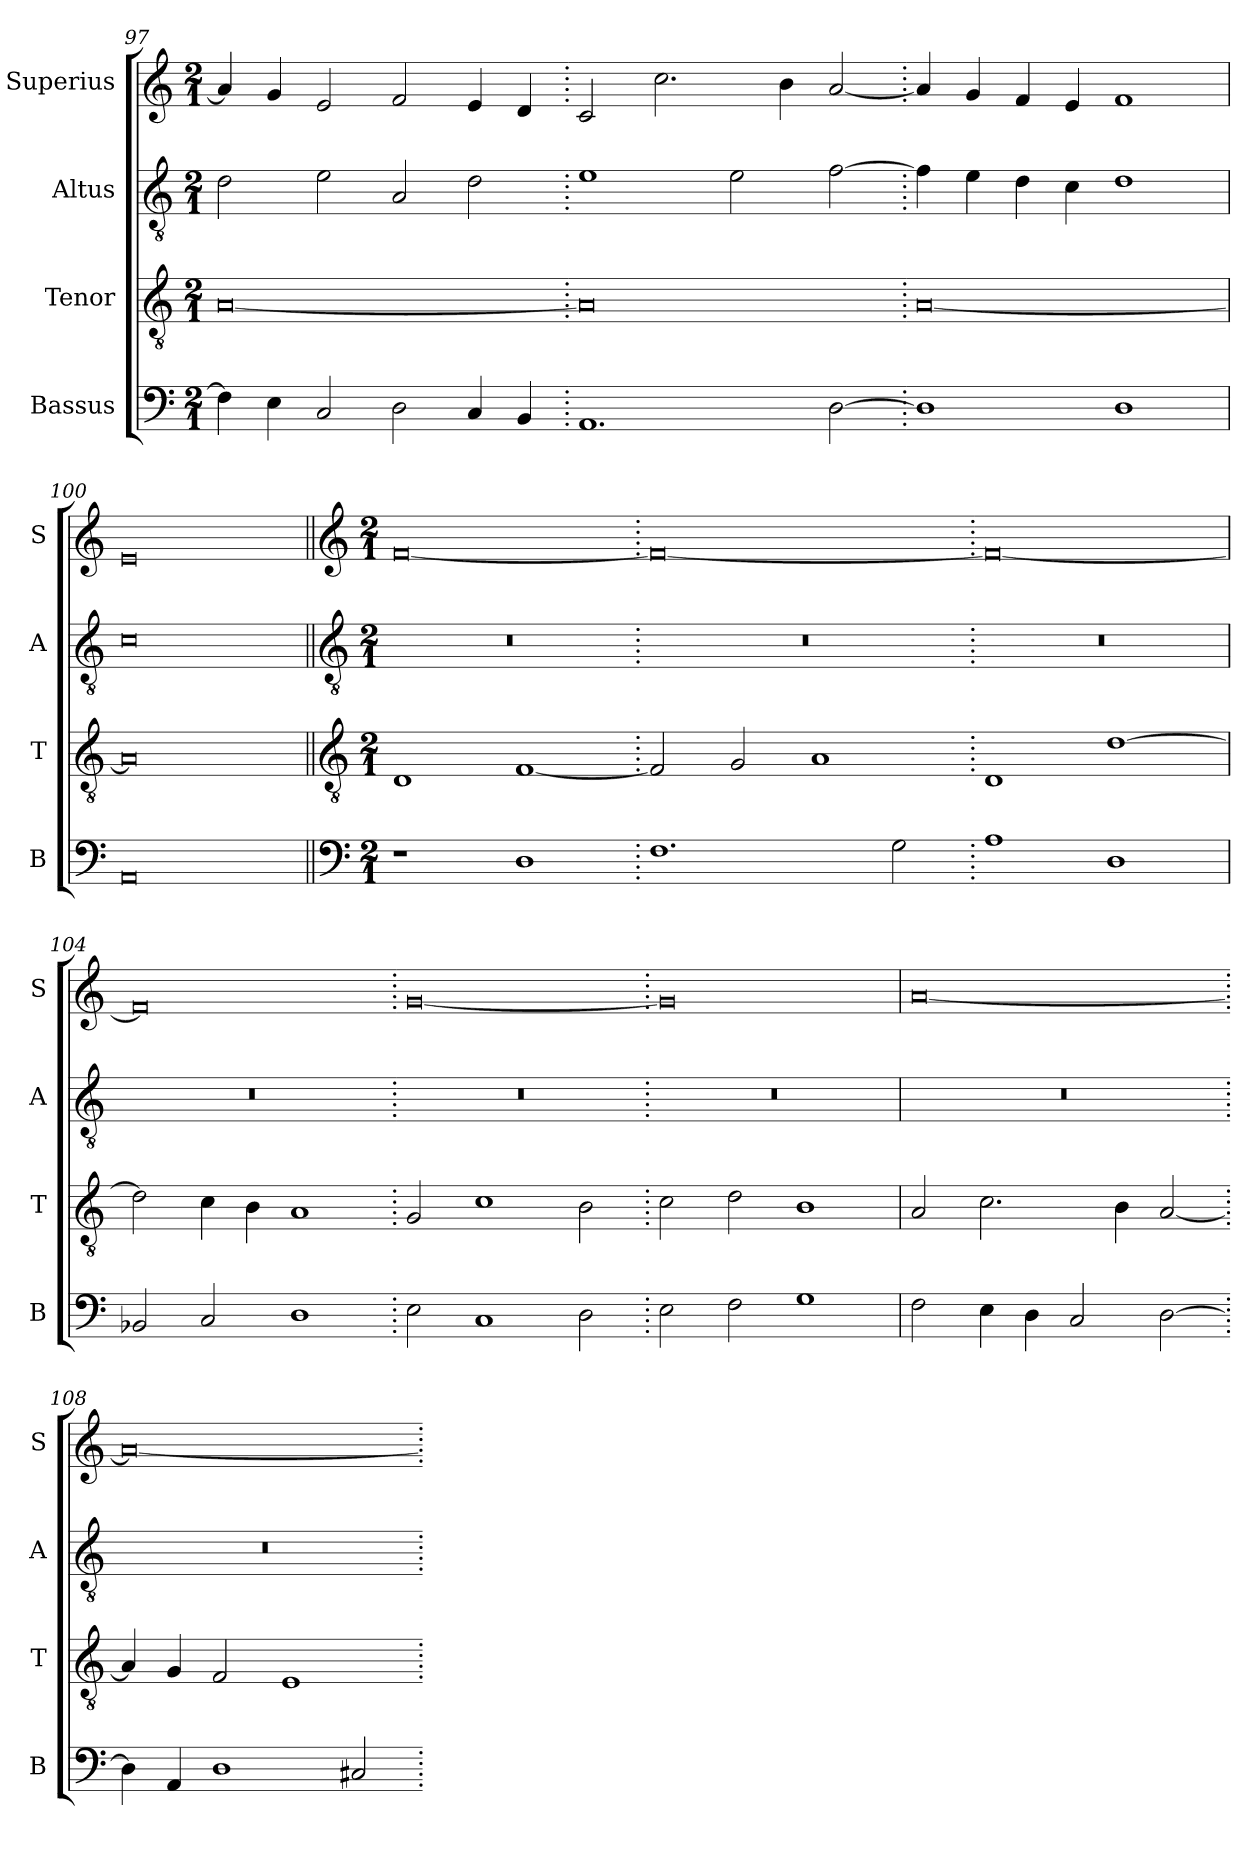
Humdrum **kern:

**kern	**kern	**kern	**kern
*part4	*part3	*part2	*part1
*staff4	*staff3	*staff2	*staff1
*I"Bassus	*I"Tenor	*I"Altus	*I"Superius
*I'B	*I'T	*I'A	*I'S
*clefF4	*clefGv2	*clefGv2	*clefG2
*k[]	*k[]	*k[]	*k[]
*M2/1	*M2/1	*M2/1	*M2/1
=97	=97	=97	=97
4F\]	[0A	2d\	4a/]
4E\	.	.	4g/
2C/	.	2e\	2e/
2D\	.	2A/	2f/
4C/	.	2d\	4e/
4BB/	.	.	4d/
=98.	=98.	=98.	=98.
1.AA	0A]	1e	2c/
.	.	.	2.cc\
.	.	2e\	.
.	.	.	4b\
[2D\	.	[2f\	[2a/
=99.	=99.	=99.	=99.
1D]	[0A	4f\]	4a/]
.	.	4e\	4g/
.	.	4d\	4f/
.	.	4c\	4e/
1D	.	1d	1f
=100	=100	=100	=100
0AA	0A]	0c	0e
!!LO:LB:g=z
=101||	=101||	=101||	=101||
*clefF4	*clefGv2	*clefGv2	*clefG2
*k[]	*k[]	*k[]	*k[]
*M2/1	*M2/1	*M2/1	*M2/1
1r	1D	0r	[0f
1D	[1F	.	.
=102.	=102.	=102.	=102.
1.F	2F/]	0r	0f_
.	2G/	.	.
.	1A	.	.
2G\	.	.	.
=103.	=103.	=103.	=103.
1A	1D	0r	0f_
1D	[1d	.	.
=104	=104	=104	=104
2BB-X/	2d\]	0r	0f]
2C/	4c\	.	.
.	4B\	.	.
1D	1A	.	.
=105.	=105.	=105.	=105.
2E\	2G/	0r	[0g
1C	1c	.	.
2D\	2B\	.	.
=106.	=106.	=106.	=106.
2E\	2c\	0r	0g]
2F\	2d\	.	.
1G	1B	.	.
=107	=107	=107	=107
2F\	2A/	0r	[0a
4E\	2.c\	.	.
4D\	.	.	.
2C/	.	.	.
.	4B\	.	.
[2D\	[2A/	.	.
=108.	=108.	=108.	=108.
4D\]	4A/]	0r	0a_
4AA/	4G/	.	.
1D	2F/	.	.
.	1E	.	.
2C#X/	.	.	.
=.	=.	=.	=.
*-	*-	*-	*-
